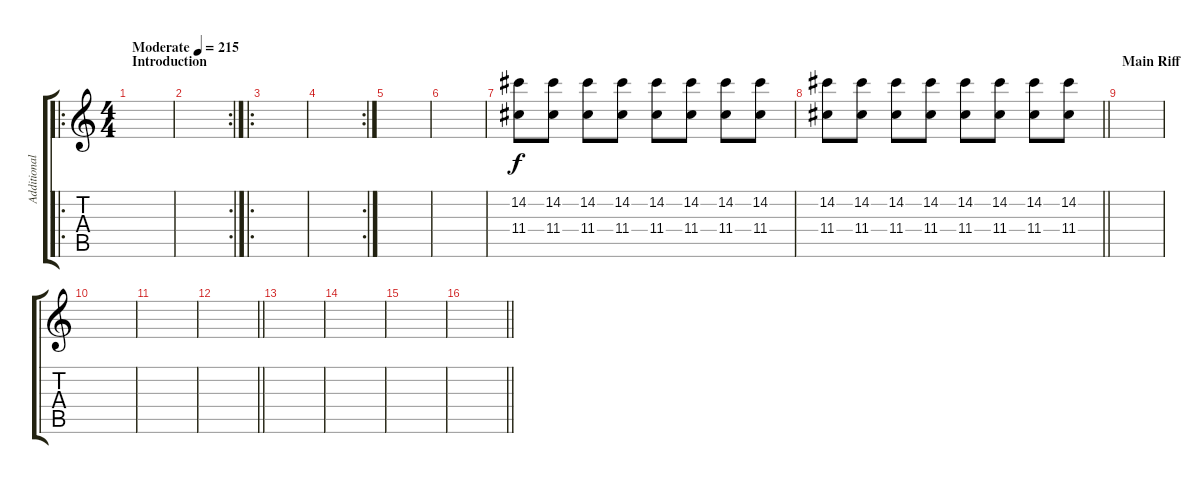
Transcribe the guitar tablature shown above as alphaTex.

\track ("Additional Guitar ( Chris Head)" "Additional") {instrument overdrivenguitar}
\staff {score tabs}
\tuning (E4 B3 G3 D3 A2 E2) {hide}
\ro
\ts (4 4)
\section ("" "Introduction")
\tempo (215 "Moderate")
\clef g2
\ks c
|
\rc 2
|
\ro
|
\rc 2
|
|
|
(14.2 11.4).8 (14.2 11.4).8 (14.2 11.4).8 (14.2 11.4).8 (14.2 11.4).8 (14.2 11.4).8 (14.2 11.4).8 (14.2 11.4).8 |
\barLineRight lightlight
(14.2 11.4).8 (14.2 11.4).8 (14.2 11.4).8 (14.2 11.4).8 (14.2 11.4).8 (14.2 11.4).8 (14.2 11.4).8 (14.2 11.4).8 |
\section ("" "Main Riff")
|
|
|
\barLineRight lightlight
|
|
|
|
\barLineRight lightlight
